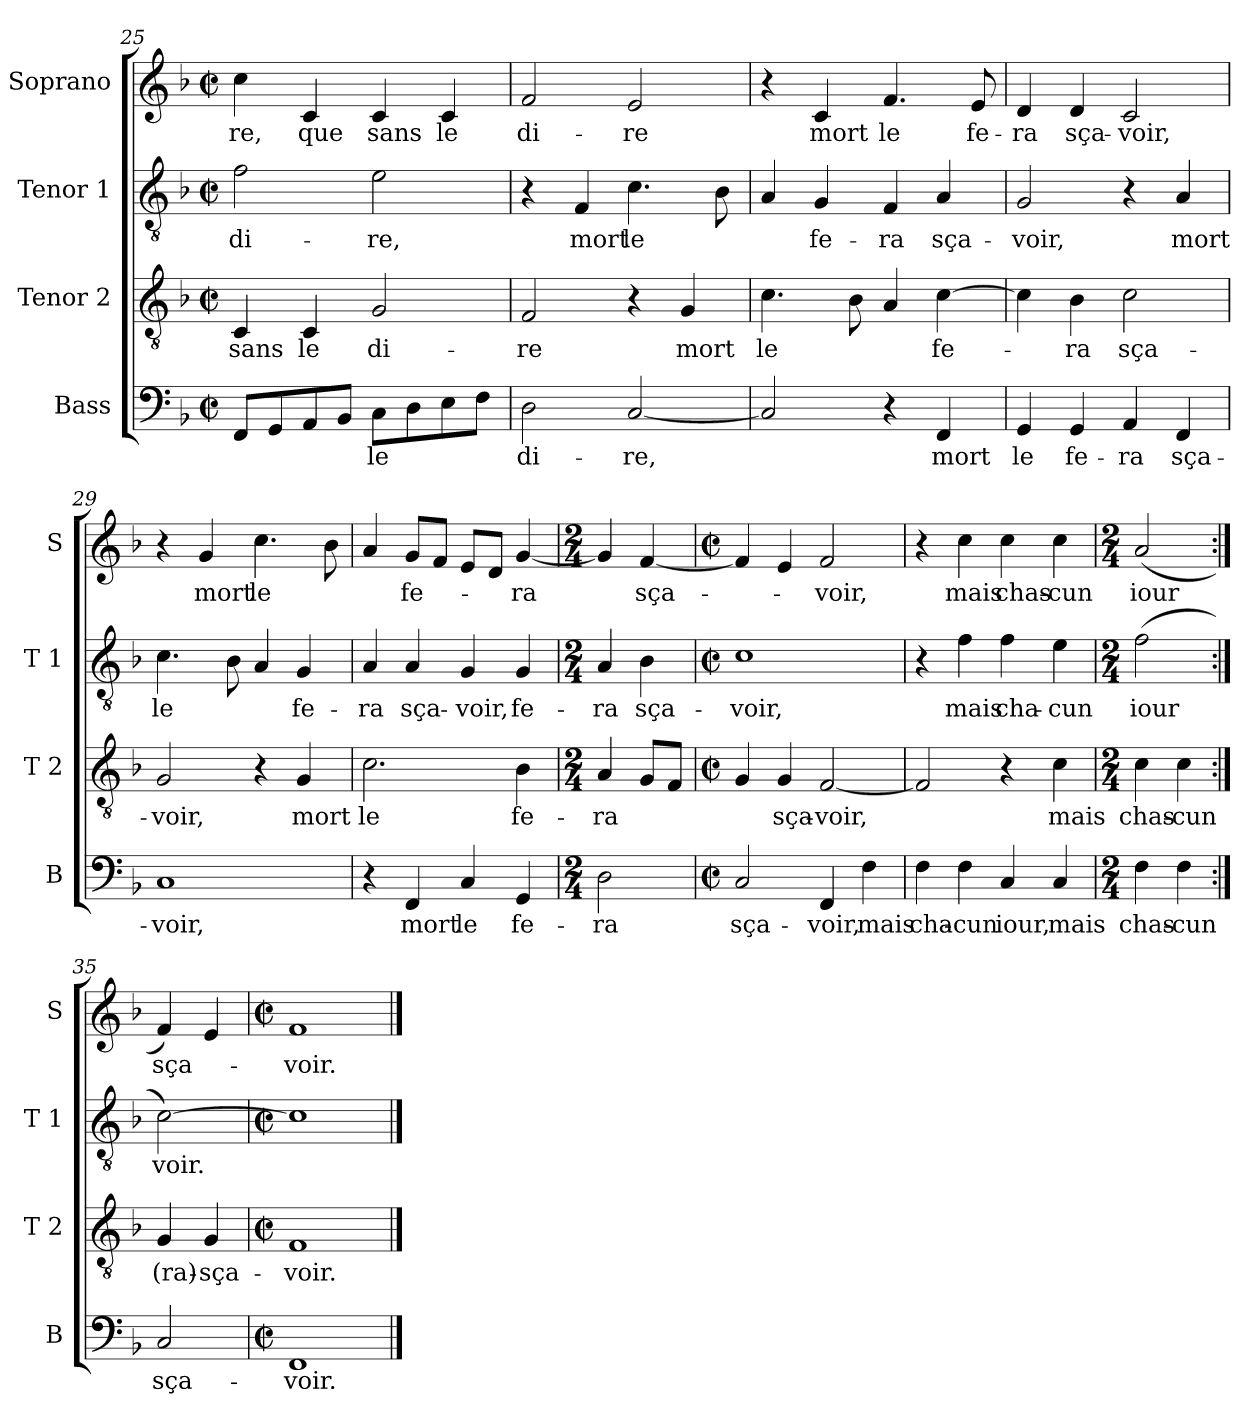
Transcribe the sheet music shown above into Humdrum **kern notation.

**kern	**text	**kern	**text	**kern	**text	**kern	**text
*part4	*part4	*part3	*part3	*part2	*part2	*part1	*part1
*staff4	*staff4	*staff3	*staff3	*staff2	*staff2	*staff1	*staff1
*I"Bass	*	*I"Tenor 2	*	*I"Tenor 1	*	*I"Soprano	*
*I'B	*	*I'T 2	*	*I'T 1	*	*I'S	*
*clefF4	*	*clefGv2	*	*clefGv2	*	*clefG2	*
*k[b-]	*	*k[b-]	*	*k[b-]	*	*k[b-]	*
*F:	*	*F:	*	*F:	*	*F:	*
*M2/2	*	*M2/2	*	*M2/2	*	*M2/2	*
*met(c|)	*	*met(c|)	*	*met(c|)	*	*met(c|)	*
=25	=25	=25	=25	=25	=25	=25	=25
!	!	!	!LO:LY:b	!	!LO:LY:b	!	!LO:LY:b
8FF/L	.	4C/	sans	2f\	di-	4cc\	-re,
8GG/	.	.	.	.	.	.	.
!	!	!	!LO:LY:b	!	!	!	!LO:LY:b
8AA/	.	4C/	le	.	.	4c/	que
8BB-/J	.	.	.	.	.	.	.
!	!LO:LY:b	!	!LO:LY:b	!	!LO:LY:b	!	!LO:LY:b
8C\L	le	2G/	di-	2e\	-re,	4c/	sans
8D\	.	.	.	.	.	.	.
!	!	!	!	!	!	!	!LO:LY:b
8E\	.	.	.	.	.	4c/	le
8F\J	.	.	.	.	.	.	.
!!LO:PB:g=z
=26	=26	=26	=26	=26	=26	=26	=26
!	!LO:LY:b	!	!LO:LY:b	!	!	!	!LO:LY:b
2D\	di-	2F/	-re	4r	.	2f/	di-
!	!	!	!	!	!LO:LY:b	!	!
.	.	.	.	4F/	mort	.	.
!	!LO:LY:b	!	!	!	!LO:LY:b	!	!LO:LY:b
[2C/	-re,	4r	.	4.c\	le	2e/	-re
!	!	!	!LO:LY:b	!	!	!	!
.	.	4G/	mort	.	.	.	.
.	.	.	.	8B-\	.	.	.
=27	=27	=27	=27	=27	=27	=27	=27
!	!	!	!LO:LY:b	!	!	!	!
2C/]	.	4.c\	le	4A/	.	4r	.
!	!	!	!	!	!LO:LY:b	!	!LO:LY:b
.	.	.	.	4G/	fe-	4c/	mort
.	.	8B-\	.	.	.	.	.
!	!	!	!	!	!LO:LY:b	!	!LO:LY:b
4r	.	4A/	.	4F/	-ra	4.f/	le
!	!LO:LY:b	!	!LO:LY:b	!	!LO:LY:b	!	!
4FF/	mort	[4c\	fe-	4A/	sça-	.	.
!	!	!	!	!	!	!	!LO:LY:b
.	.	.	.	.	.	8e/	fe-
=28	=28	=28	=28	=28	=28	=28	=28
!	!LO:LY:b	!	!	!	!LO:LY:b	!	!LO:LY:b
4GG/	le	4c\]	.	2G/	-voir,	4d/	-ra
!	!LO:LY:b	!	!LO:LY:b	!	!	!	!LO:LY:b
4GG/	fe-	4B-\	-ra	.	.	4d/	sça-
!	!LO:LY:b	!	!LO:LY:b	!	!	!	!LO:LY:b
4AA/	-ra	2c\	sça-	4r	.	2c/	-voir,
!	!LO:LY:b	!	!	!	!LO:LY:b	!	!
4FF/	sça-	.	.	4A/	mort	.	.
=29	=29	=29	=29	=29	=29	=29	=29
!	!LO:LY:b	!	!LO:LY:b	!	!LO:LY:b	!	!
1C	-voir,	2G/	-voir,	4.c\	le	4r	.
!	!	!	!	!	!	!	!LO:LY:b
.	.	.	.	.	.	4g/	mort
.	.	.	.	8B-\	.	.	.
!	!	!	!	!	!	!	!LO:LY:b
.	.	4r	.	4A/	.	4.cc\	le
!	!	!	!LO:LY:b	!	!LO:LY:b	!	!
.	.	4G/	mort	4G/	fe-	.	.
.	.	.	.	.	.	8b-\	.
=30	=30	=30	=30	=30	=30	=30	=30
!	!	!	!LO:LY:b	!	!LO:LY:b	!	!
4r	.	2.c\	le	4A/	-ra	4a/	.
!	!LO:LY:b	!	!	!	!LO:LY:b	!	!LO:LY:b
4FF/	mort	.	.	4A/	sça-	8g/L	fe-
.	.	.	.	.	.	8f/J	.
!	!LO:LY:b	!	!	!	!LO:LY:b	!	!
4C/	le	.	.	4G/	-voir,	8e/L	.
.	.	.	.	.	.	8d/J	.
!	!LO:LY:b	!	!LO:LY:b	!	!LO:LY:b	!	!LO:LY:b
4GG/	fe-	4B-\	fe-	4G/	fe-	[4g/	-ra
!!LO:LB:g=z
=31	=31	=31	=31	=31	=31	=31	=31
*M2/4	*	*M2/4	*	*M2/4	*	*M2/4	*
!	!LO:LY:b	!	!LO:LY:b	!	!LO:LY:b	!	!
2D\	-ra	4A/	-ra	4A/	-ra	4g/]	.
!	!	!	!	!	!LO:LY:b	!	!LO:LY:b
.	.	8G/L	.	4B-\	sça-	[4f/	sça-
.	.	8F/J	.	.	.	.	.
=32	=32	=32	=32	=32	=32	=32	=32
*M2/2	*	*M2/2	*	*M2/2	*	*M2/2	*
*met(c|)	*	*met(c|)	*	*met(c|)	*	*met(c|)	*
!	!LO:LY:b	!	!	!	!LO:LY:b	!	!
2C/	sça-	4G/	.	1c	-voir,	4f/]	.
!	!	!	!LO:LY:b	!	!	!	!
.	.	4G/	sça-	.	.	4e/	.
!	!LO:LY:b	!	!LO:LY:b	!	!	!	!LO:LY:b
4FF/	-voir,	[2F/	-voir,	.	.	2f/	-voir,
!	!LO:LY:b	!	!	!	!	!	!
4F\	mais	.	.	.	.	.	.
=33	=33	=33	=33	=33	=33	=33	=33
!	!LO:LY:b	!	!	!	!	!	!
4F\	cha-	2F/]	.	4r	.	4r	.
!	!LO:LY:b	!	!	!	!LO:LY:b	!	!LO:LY:b
4F\	-cun	.	.	4f\	mais	4cc\	mais
!	!LO:LY:b	!	!	!	!LO:LY:b	!	!LO:LY:b
4C/	iour,	4r	.	4f\	cha-	4cc\	chas-
!	!LO:LY:b	!	!LO:LY:b	!	!LO:LY:b	!	!LO:LY:b
4C/	mais	4c\	mais	4e\	-cun	4cc\	-cun
=34	=34	=34	=34	=34	=34	=34	=34
*M2/4	*	*M2/4	*	*M2/4	*	*M2/4	*
!	!LO:LY:b	!	!LO:LY:b	!	!LO:LY:b	!	!LO:LY:b
4F\	chas-	4c\	chas-	(>2f\	iour	(<2a/	iour
!	!LO:LY:b	!	!LO:LY:b	!	!	!	!
4F\	-cun	4c\	-cun	.	.	.	.
=35:|!	=35:|!	=35:|!	=35:|!	=35:|!	=35:|!	=35:|!	=35:|!
!	!LO:LY:b	!	!LO:LY:b	!	!LO:LY:b	!	!LO:LY:b
2C/	sça-	4G/	(ra)-	[2c\)	voir.	4f/)	sça-
!	!	!	!LO:LY:b	!	!	!	!
.	.	4G/	-sça-	.	.	4e/	.
=36	=36	=36	=36	=36	=36	=36	=36
*M2/2	*	*M2/2	*	*M2/2	*	*M2/2	*
*met(c|)	*	*met(c|)	*	*met(c|)	*	*met(c|)	*
!	!LO:LY:b	!	!LO:LY:b	!	!	!	!LO:LY:b
1FF	-voir.	1F	-voir.	1c]	.	1f	-voir.
==	==	==	==	==	==	==	==
*-	*-	*-	*-	*-	*-	*-	*-
